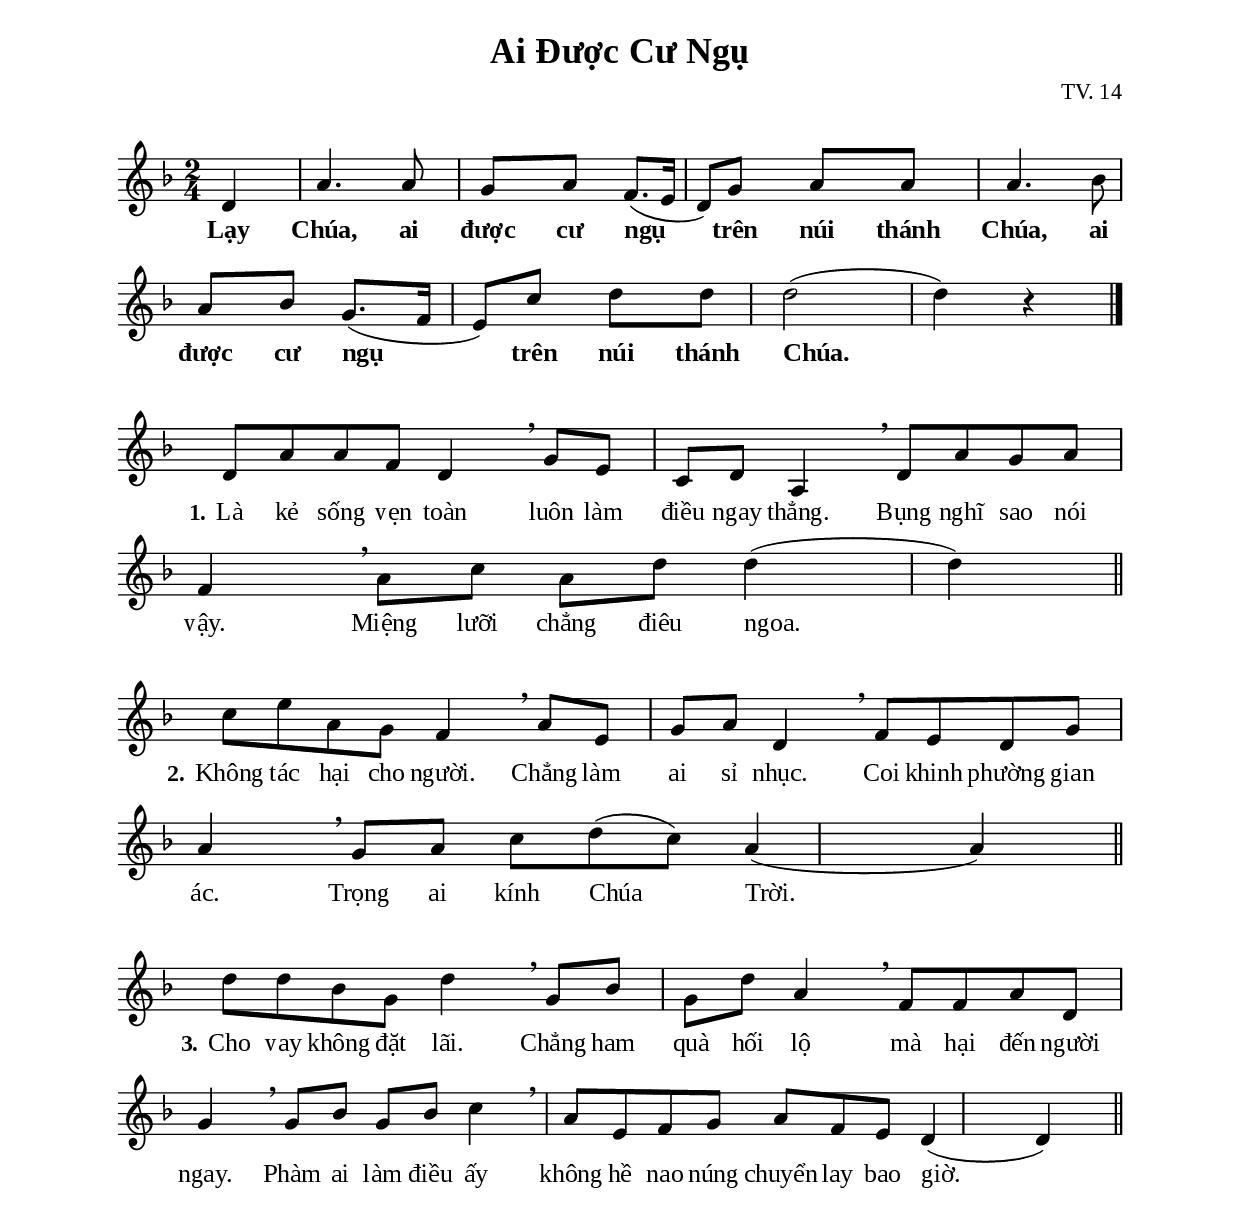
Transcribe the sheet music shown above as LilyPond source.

% Cài đặt chung
\version "2.20.0"
\include "english.ly"

\header {
  title = "Ai Được Cư Ngụ"
  composer = "TV. 14"
  arranger = " "
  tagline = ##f
}

global = {
  \key f \major
  \time 2/4
}

\paper {
  #(set-paper-size "a4")
  top-margin = 20\mm
  bottom-margin = 15\mm
  left-margin = 20\mm
  right-margin = 20\mm
  indent = #0
  #(define fonts
	 (make-pango-font-tree "Liberation Serif"
	 		       "Liberation Serif"
			       "Liberation Serif"
			       (/ 20 20)))
}

% Nhạc điệp khúc
nhacDiepKhuc= \relative c' {
  \override Lyrics.LyricSpace.minimum-distance = #4.0
  \override Score.BarNumber.break-visibility = ##(#f #f #f)
  \partial 4 d4 |
  a'4. a8 |
  g a f8. (e16 |
  d8) g a a |
  a4. bf8 |
  a bf g8. (f16 |
  e8) c' d d |
  d2 ( |
  d4) r \bar "|."
}

% Nhạc phiên khúc
nhacPhienKhucMot = \relative c' {
  \set Score.barAlways = ##t
  \set Score.defaultBarType = ""
  \override Score.BarNumber.break-visibility = ##(#f #f #f)
  d8 a' a f d4 \breathe
  g8 e c d a4 \breathe
  d8 a' g a f4 \breathe
  a8 c a d d4 (d) \bar "||"
}

nhacPhienKhucHai = \relative c'' {
  \set Score.barAlways = ##t
  \set Score.defaultBarType = ""
  \override Score.BarNumber.break-visibility = ##(#f #f #f)
  c8 e a, g f4 \breathe
  a8 e g a d,4 \breathe
  f8 e d g a4 \breathe
  g8 a c d (c) a4 (a) \bar "||"
}

nhacPhienKhucBa = \relative c'' {
  \set Score.barAlways = ##t
  \set Score.defaultBarType = ""
  \override Score.BarNumber.break-visibility = ##(#f #f #f)
  d8 d bf g d'4 \breathe
  g,8 bf g d' a4 \breathe
  f8 f a d, g4 \breathe
  g8 bf g bf c4 \breathe
  a8 e f g a f e d4 (d) \bar "||"
}

% Lời điệp khúc
loiDiepKhuc = \lyricmode {
  \override Lyrics.LyricText.font-series = #'bold
  Lạy Chúa, ai được cư ngụ trên núi thánh Chúa,
  ai được cư ngụ trên núi thánh Chúa.
}

% Lời phiên khúc
loiPhienKhucMot = \lyricmode {
  \set stanza = #"1."
  Là kẻ sống vẹn toàn luôn làm điều ngay thẳng.
  Bụng nghĩ sao nói vậy.
  Miệng lưỡi chẳng điêu ngoa.
}

loiPhienKhucHai = \lyricmode {
  \set stanza = #"2."
  Không tác hại cho người.
  Chẳng làm ai sỉ nhục.
  Coi khinh phường gian ác.
  Trọng ai kính Chúa Trời.
}

loiPhienKhucBa = \lyricmode {
  \set stanza = #"3."
  Cho vay không đặt lãi.
  Chẳng ham quà hối lộ mà hại đến người ngay.
  Phàm ai làm điều ấy không hề nao núng chuyển lay bao giờ.
}


% Dàn trang
\score {
  \new ChoirStaff <<
    \new Staff = chorus \with {
        \consists "Merge_rests_engraver"
      }
      <<
      \new Voice = "sopranos" {
        \global \stemNeutral \nhacDiepKhuc
      }
    >>
    \new Lyrics = basses
    \context Lyrics = basses \lyricsto sopranos \loiDiepKhuc
  >>
}

\score {
  \new ChoirStaff <<
    \new Staff = verses <<
      \override Staff.TimeSignature.transparent = ##t
      \new Voice = "verse" {
        \key f \major \stemNeutral \nhacPhienKhucMot
      }
    >>
    \new Lyrics \lyricsto verse \loiPhienKhucMot
  >>
}

\score {
  \new ChoirStaff <<
    \new Staff = verses <<
      \override Staff.TimeSignature.transparent = ##t
      \new Voice = "verse" {
        \key f \major \stemNeutral \nhacPhienKhucHai
      }
    >>
    \new Lyrics \lyricsto verse \loiPhienKhucHai
  >>
}

\score {
  \new ChoirStaff <<
    \new Staff = verses <<
      \override Staff.TimeSignature.transparent = ##t
      \new Voice = "verse" {
        \key f \major \stemNeutral \nhacPhienKhucBa
      }
    >>
    \new Lyrics \lyricsto verse \loiPhienKhucBa
  >>
}
